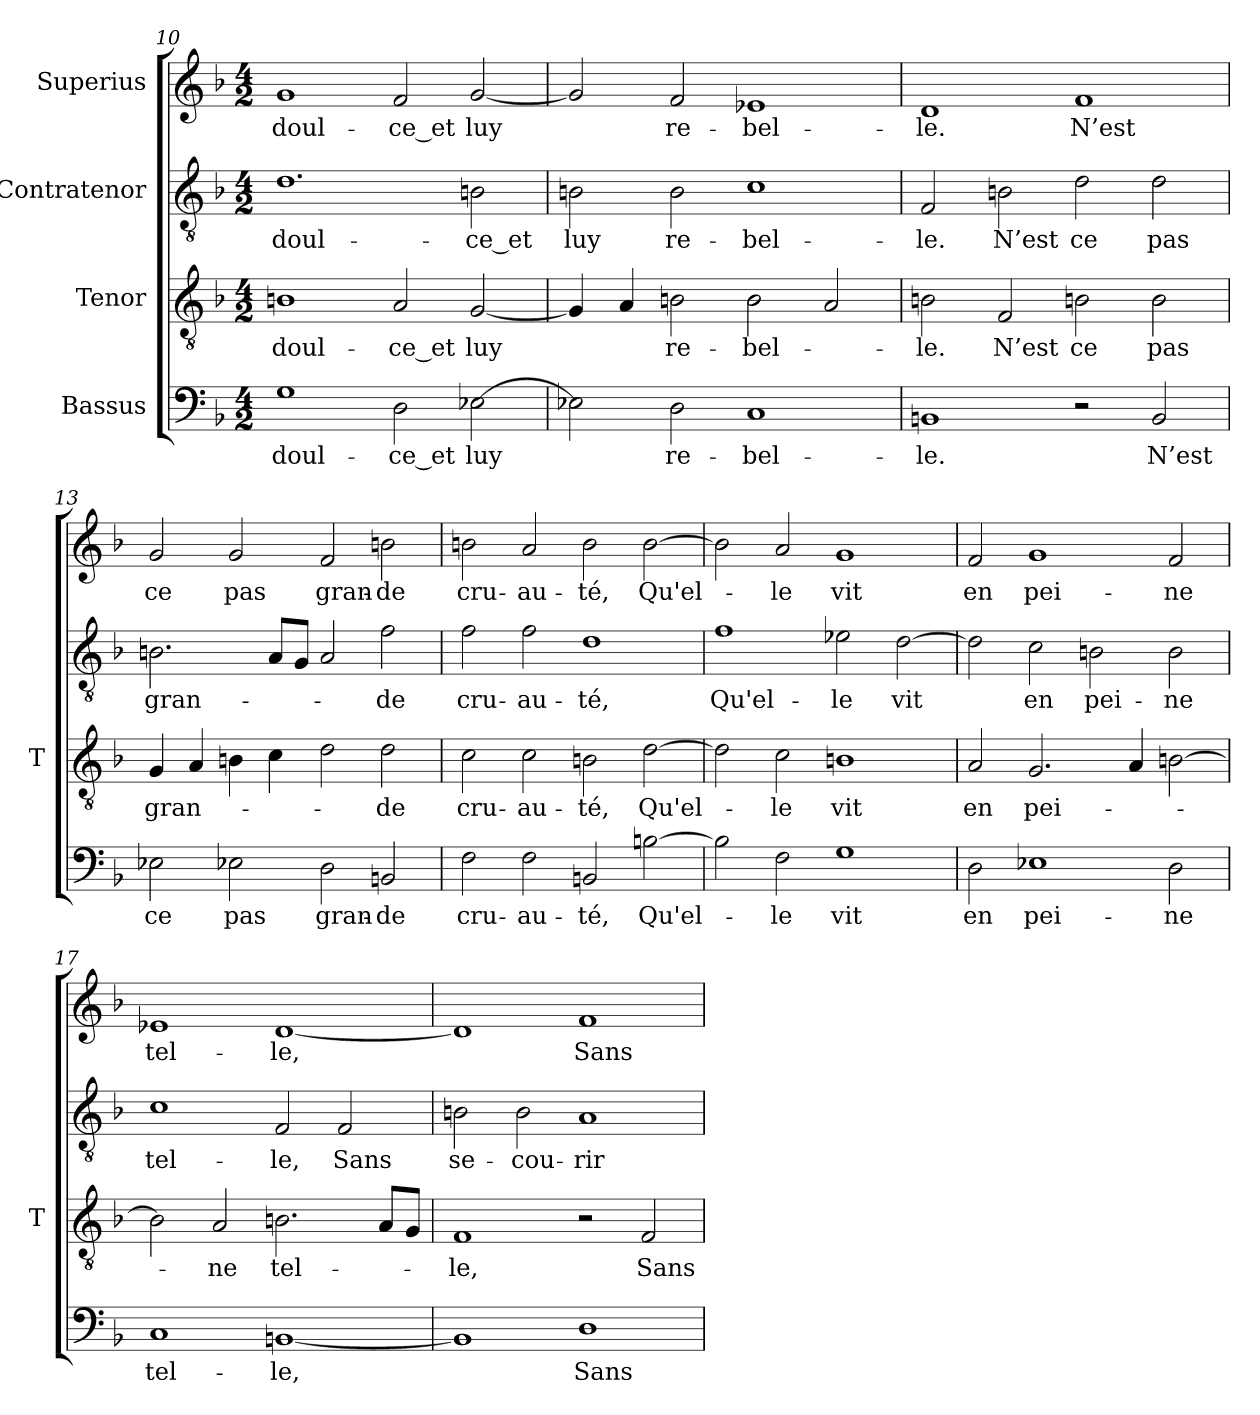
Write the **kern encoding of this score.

**kern	**text	**kern	**text	**kern	**text	**kern	**text
*part4	*part4	*part3	*part3	*part2	*part2	*part1	*part1
*staff4	*staff4	*staff3	*staff3	*staff2	*staff2	*staff1	*staff1
*I"Bassus	*	*I"Tenor	*	*I"Contratenor	*	*I"Superius	*
*	*	*I'T	*	*	*	*	*
*clefF4	*	*clefGv2	*	*clefGv2	*	*clefG2	*
*k[b-]	*	*k[b-]	*	*k[b-]	*	*k[b-]	*
*M4/2	*	*M4/2	*	*M4/2	*	*M4/2	*
=10	=10	=10	=10	=10	=10	=10	=10
1G	doul-	1Bn	doul-	1.d	doul-	1g	doul-
2D	-ce_et	2A	-ce_et	.	.	2f	-ce_et
[2E-X	-luy	[2G	-luy	2B	-ce_et	[2g	-luy
=11	=11	=11	=11	=11	=11	=11	=11
2E-X]	.	4G]	.	2B	-luy	2g]	.
.	.	4A	.	.	.	.	.
2D	re-	2Bn	re-	2B	re-	2f	re-
1C	bel-	2B	bel-	1c	bel-	1e-X	bel-
.	.	2A	.	.	.	.	.
=12	=12	=12	=12	=12	=12	=12	=12
1BB	-le.	2Bn	-le.	2F	-le.	1d	-le.
.	.	2F	-N’est	2B	-N’est	.	.
2r	.	2Bn	-ce	2d	-ce	1f	-N’est
2BB	-N’est	2B	-pas	2d	-pas	.	.
=13	=13	=13	=13	=13	=13	=13	=13
2E-X	-ce	4G	gran-	2.B	gran-	2g	-ce
.	.	4A	.	.	.	.	.
2E-X	-pas	4Bn	.	.	.	2g	-pas
.	.	4c	.	8AL	.	.	.
.	.	.	.	8GJ	.	.	.
2D	gran-	2d	.	2A	.	2f	gran-
2BB	-de	2d	-de	2f	-de	2b	-de
=14	=14	=14	=14	=14	=14	=14	=14
2F	cru-	2c	cru-	2f	cru-	2b	cru-
2F	au-	2c	au-	2f	au-	2a	au-
2BB	-té,	2Bn	-té,	1d	-té,	2b	-té,
[2B	Qu'el-	[2d	Qu'el-	.	.	[2b	Qu'el-
=15	=15	=15	=15	=15	=15	=15	=15
2B]	.	2d]	.	1f	Qu'el-	2b]	.
2F	-le	2c	-le	.	.	2a	-le
1G	-vit	1Bn	-vit	2e-X	-le	1g	-vit
.	.	.	.	[2d	-vit	.	.
=16	=16	=16	=16	=16	=16	=16	=16
2D	-en	2A	-en	2d]	.	2f	-en
1E-X	pei-	2.G	pei-	2c	-en	1g	pei-
.	.	.	.	2B	pei-	.	.
.	.	4A	.	.	.	.	.
2D	-ne	[2Bn	.	2B	-ne	2f	-ne
=17	=17	=17	=17	=17	=17	=17	=17
1C	tel-	2B]	.	1c	tel-	1e-X	tel-
.	.	2A	-ne	.	.	.	.
[1BB	-le,	2.Bn	tel-	2F	-le,	[1d	-le,
.	.	.	.	2F	-Sans	.	.
.	.	8AL	.	.	.	.	.
.	.	8GJ	.	.	.	.	.
=18	=18	=18	=18	=18	=18	=18	=18
1BB]	.	1F	-le,	2B	se-	1d]	.
.	.	.	.	2B	cou-	.	.
1D	-Sans	2r	.	1A	-rir	1f	-Sans
.	.	2F	-Sans	.	.	.	.
=	=	=	=	=	=	=	=
*-	*-	*-	*-	*-	*-	*-	*-
